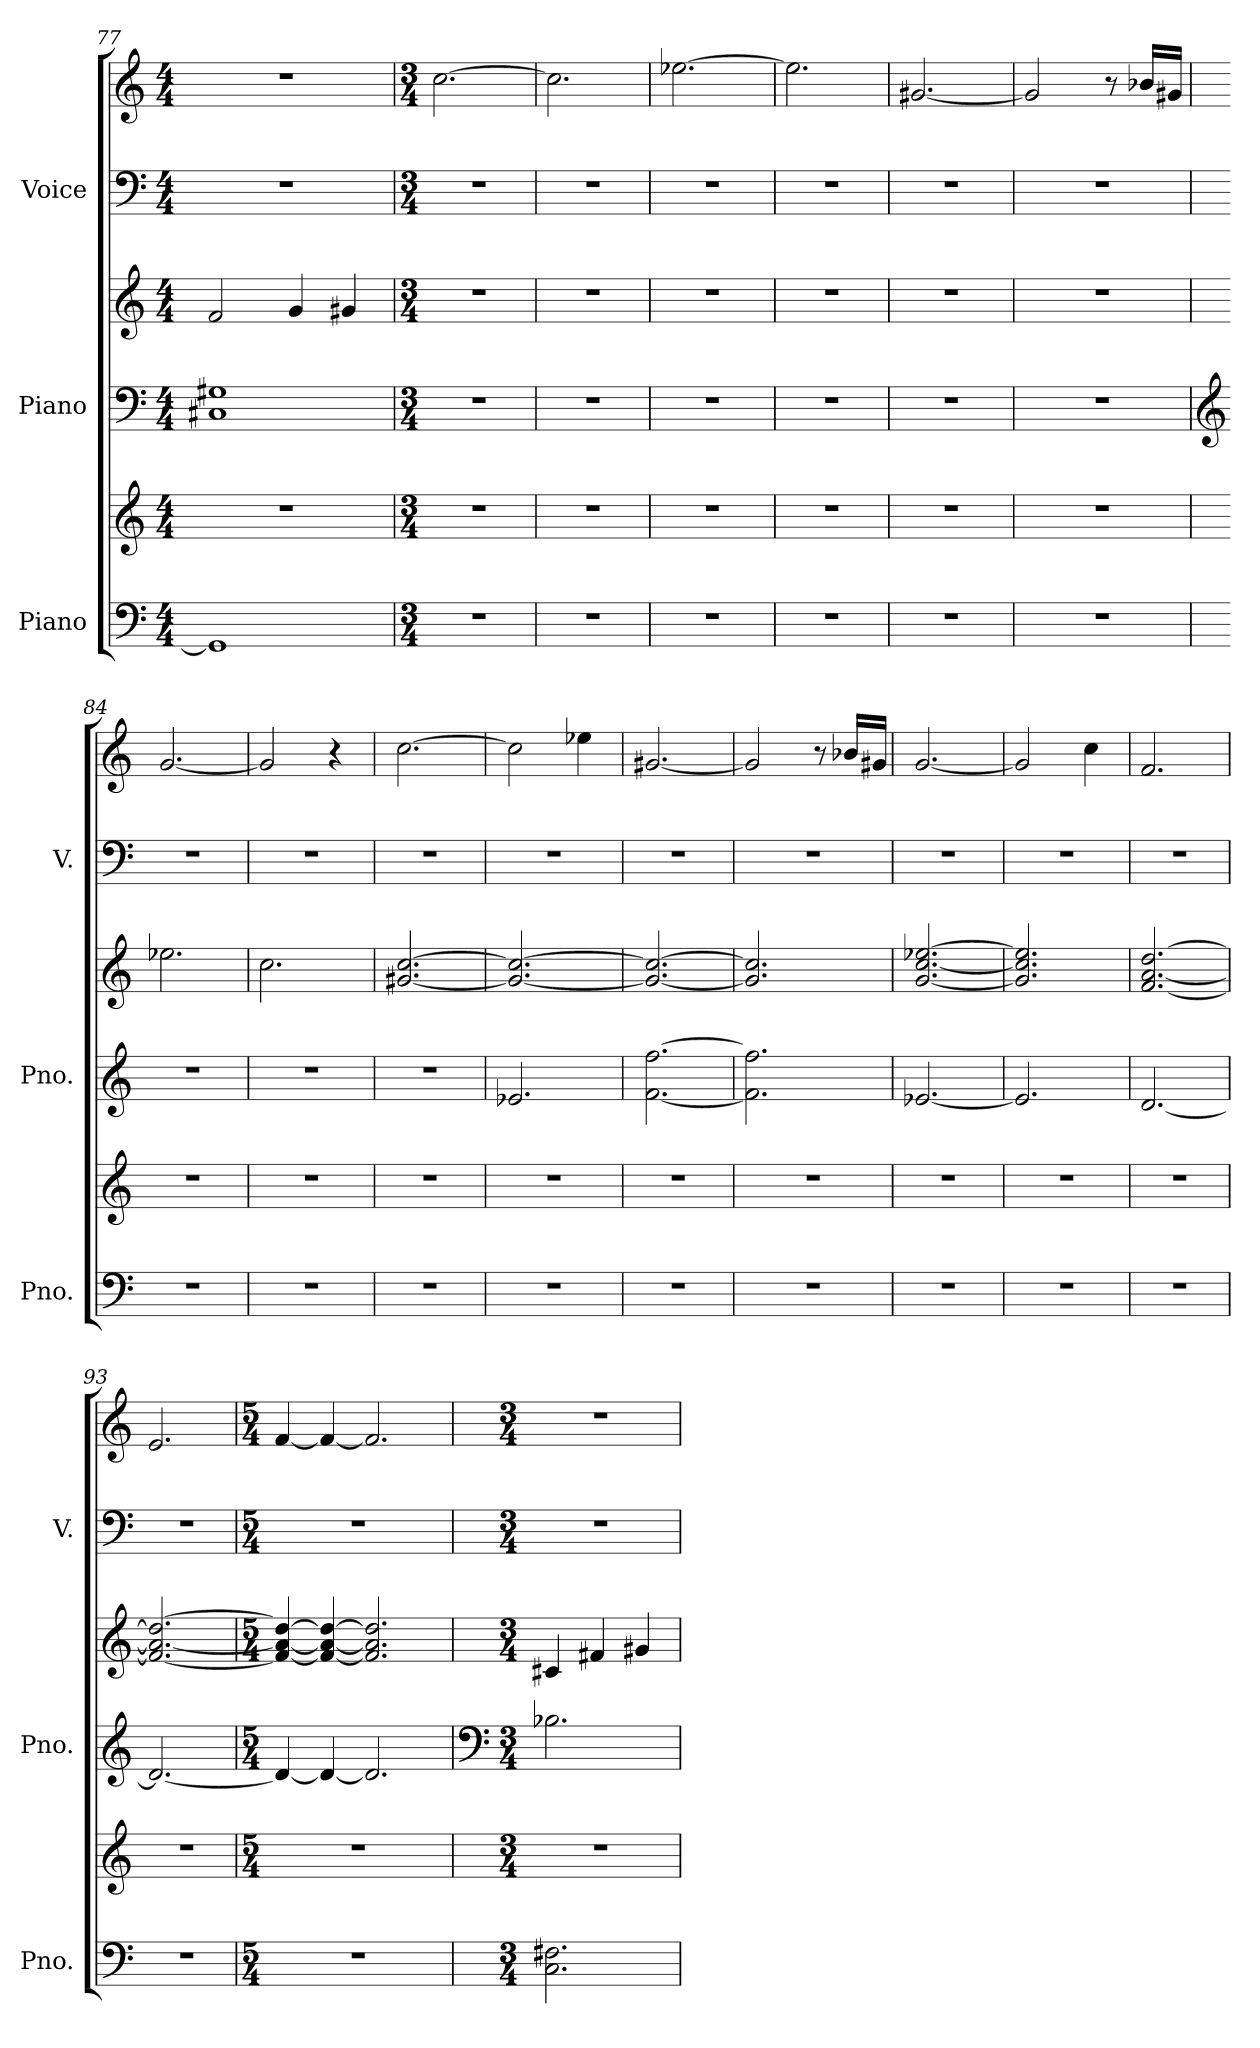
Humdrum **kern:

**kern	**kern	**kern	**kern	**kern	**kern
*part3	*part3	*part2	*part2	*part1	*part1
*staff6	*staff5	*staff4	*staff3	*staff2	*staff1
*I"Piano	*	*I"Piano	*	*I"Voice	*
*I'Pno.	*	*I'Pno.	*	*I'V.	*
*clefF4	*clefG2	*clefF4	*clefG2	*clefF4	*clefG2
*k[]	*k[]	*k[]	*k[]	*k[]	*k[]
*M4/4	*M4/4	*M4/4	*M4/4	*M4/4	*M4/4
=77	=77	=77	=77	=77	=77
1GG#]	1r	1C#X 1G#X	2f/	1r	1r
.	.	.	4g/	.	.
.	.	.	4g#X/	.	.
=78	=78	=78	=78	=78	=78
*M3/4	*M3/4	*M3/4	*M3/4	*M3/4	*M3/4
*	*	*	*	*	*MM72
2.r	2.r	2.r	2.r	2.r	[2.cc\
=79	=79	=79	=79	=79	=79
2.r	2.r	2.r	2.r	2.r	2.cc\]
=80	=80	=80	=80	=80	=80
2.r	2.r	2.r	2.r	2.r	[2.ee-X\
=81	=81	=81	=81	=81	=81
2.r	2.r	2.r	2.r	2.r	2.ee-\]
=82	=82	=82	=82	=82	=82
2.r	2.r	2.r	2.r	2.r	[2.g#X/
=83	=83	=83	=83	=83	=83
2.r	2.r	2.r	2.r	2.r	2g#/]
.	.	.	.	.	8r
.	.	.	.	.	16b-X/LL
.	.	.	.	.	16g#X/JJ
=84	=84	=84	=84	=84	=84
*	*	*clefG2	*	*	*
2.r	2.r	2.r	2.ee-X\	2.r	[2.g/
=85	=85	=85	=85	=85	=85
2.r	2.r	2.r	2.cc\	2.r	2g/]
.	.	.	.	.	4r
=86	=86	=86	=86	=86	=86
2.r	2.r	2.r	[2.g#X/ [2.cc/	2.r	[2.cc\
!!LO:PB:g=z
=87	=87	=87	=87	=87	=87
2.r	2.r	2.e-X/	2.g#/_ 2.cc/_	2.r	2cc\]
.	.	.	.	.	4ee-X\
=88	=88	=88	=88	=88	=88
2.r	2.r	[2.f\ [2.ff\	2.g#/_ 2.cc/_	2.r	[2.g#X/
=89	=89	=89	=89	=89	=89
2.r	2.r	2.f\] 2.ff\]	2.g#/] 2.cc/]	2.r	2g#/]
.	.	.	.	.	8r
.	.	.	.	.	16b-X/LL
.	.	.	.	.	16g#X/JJ
=90	=90	=90	=90	=90	=90
2.r	2.r	[2.e-X/	[2.g/ [2.cc/ [2.ee-X/	2.r	[2.g/
=91	=91	=91	=91	=91	=91
2.r	2.r	2.e-/]	2.g/] 2.cc/] 2.ee-/]	2.r	2g/]
.	.	.	.	.	4cc\
=92	=92	=92	=92	=92	=92
2.r	2.r	[2.d/	[2.f/ [2.a/ [2.dd/	2.r	2.f/
=93	=93	=93	=93	=93	=93
2.r	2.r	2.d/_	2.f/_ 2.a/_ 2.dd/_	2.r	2.e/
=94	=94	=94	=94	=94	=94
*M5/4	*M5/4	*M5/4	*M5/4	*M5/4	*M5/4
4%5r	4%5r	4d/_	4f/_ 4a/_ 4dd/_	4%5r	[4f/
.	.	4d/_	4f/_ 4a/_ 4dd/_	.	4f/_
.	.	2.d/]	2.f/] 2.a/] 2.dd/]	.	2.f/]
=95	=95	=95	=95	=95	=95
*	*	*clefF4	*	*	*
*M3/4	*M3/4	*M3/4	*M3/4	*M3/4	*M3/4
*	*	*	*	*	*MM78
2.C\ 2.F#X\	2.r	2.B-X\	4c#X/	2.r	2.r
.	.	.	4f#X/	.	.
.	.	.	4g#X/	.	.
=	=	=	=	=	=
*-	*-	*-	*-	*-	*-
